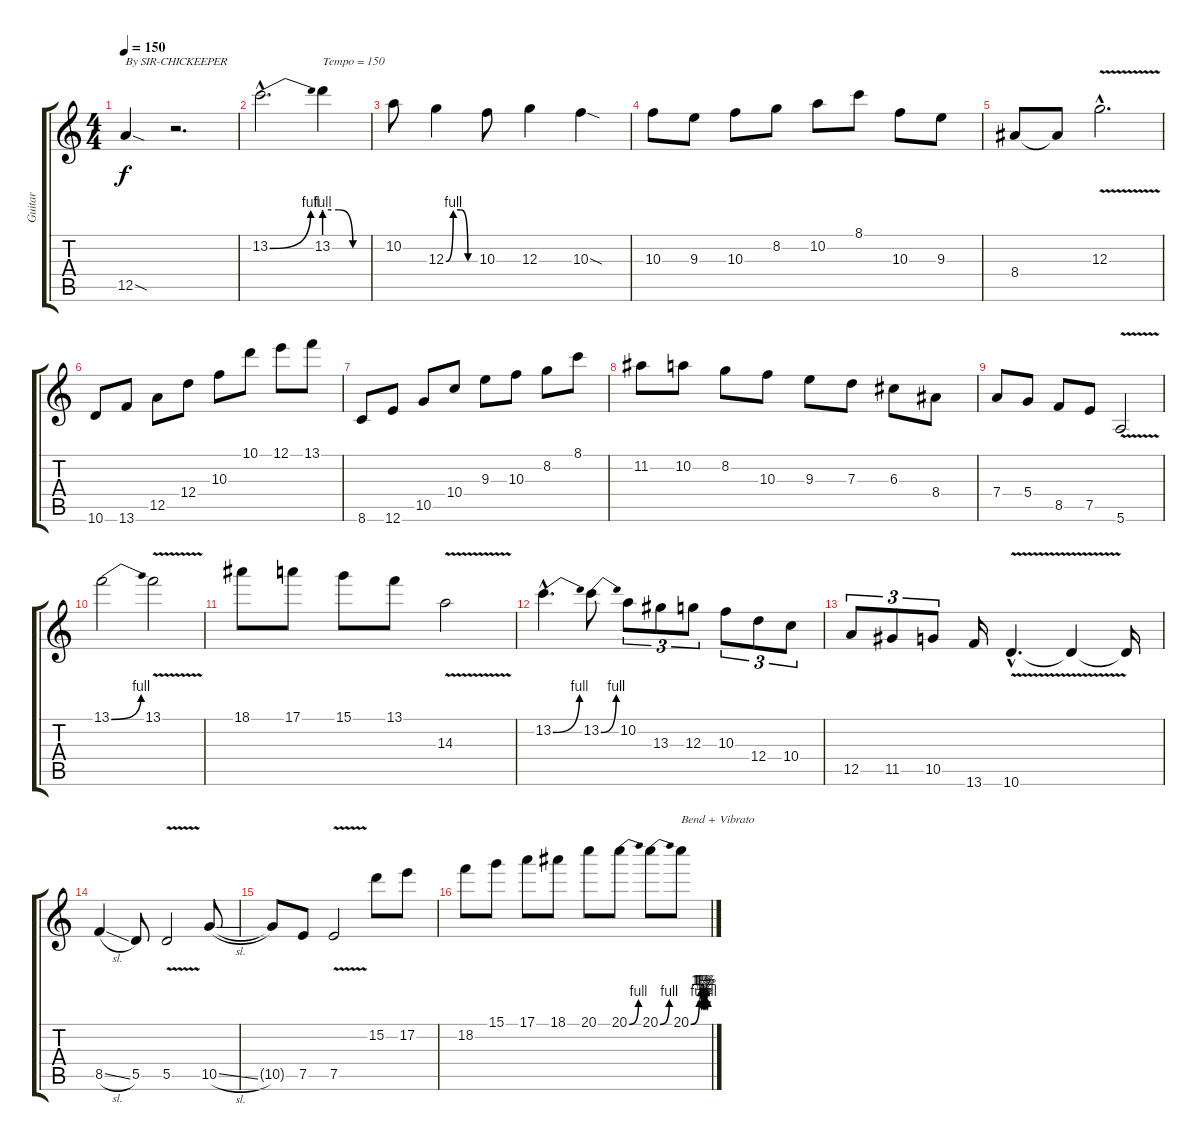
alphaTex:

\track ("Guitar" "Guitar") {instrument distortionguitar}
\staff {score tabs}
\tuning (E4 B3 G3 D3 A2 E2) {hide}
\ts (4 4)
\tempo 150
\clef g2
\ks c
12.5{sod}.4{txt "By SIR-CHICKEEPER" dy f instrument distortionguitar} r.2{d} |
13.2{be (bend 0 0 60 4) hac}.2{d} 13.2{be (custom 0 4 20 4 40 0 60 0)}.4{txt "Tempo = 150"} |
10.2.8 12.3{be (custom 0 0 15 4 30 4 45 0 60 0)}.4 10.3.8 12.3.4 10.3{sod}.4 |
10.3.8 9.3.8 10.3.8 8.2.8 10.2.8 8.1.8 10.3.8 9.3.8 |
8.4.8 8.4{t}.8 12.3{v hac}.2{d} |
10.6.8 13.6.8 12.5.8 12.4.8 10.3.8 10.1.8 12.1.8 13.1.8 |
8.6.8 12.6.8 10.5.8 10.4.8 9.3.8 10.3.8 8.2.8 8.1.8 |
11.2.8 10.2.8 8.2.8 10.3.8 9.3.8 7.3.8 6.3.8 8.4.8 |
7.4.8 5.4.8 8.5.8 7.5.8 5.6{v}.2 |
13.1{be (bend 0 0 60 4)}.2 13.1{v}.2 |
18.1.8 17.1.8 15.1.8 13.1.8 14.3{v}.2 |
13.2{be (bend 0 0 60 4) hac}.4{d} 13.2{be (bend 0 0 60 4)}.8 10.2.8{tu (3 2)} 13.3.8{tu (3 2)} 12.3.8{tu (3 2)} 10.3.8{tu (3 2)} 12.4.8{tu (3 2)} 10.4.8{tu (3 2)} |
12.5.8{tu (3 2)} 11.5.8{tu (3 2)} 10.5.8{tu (3 2)} 13.6.16 10.6{v hac}.4{d} 10.6{t}.4 10.6{t}.16 |
8.5{sl}.4 5.5.8 5.5{v}.2 10.5{sl}.8 |
10.5{t}.8 7.5.8 7.5{v}.2 15.2.8 17.2.8 |
18.2.8 15.1.8 17.1.8 18.1.8 20.1.8 20.1{be (bend 0 0 60 4)}.8 20.1{be (bend 0 0 60 4)}.8 20.1{be (custom 0 0 30 4 35 6 37 2 40 6 43 2 45 6 48 2 50 6 52 2 55 6 57 2 60 4)}.8{txt "Bend + Vibrato"}
